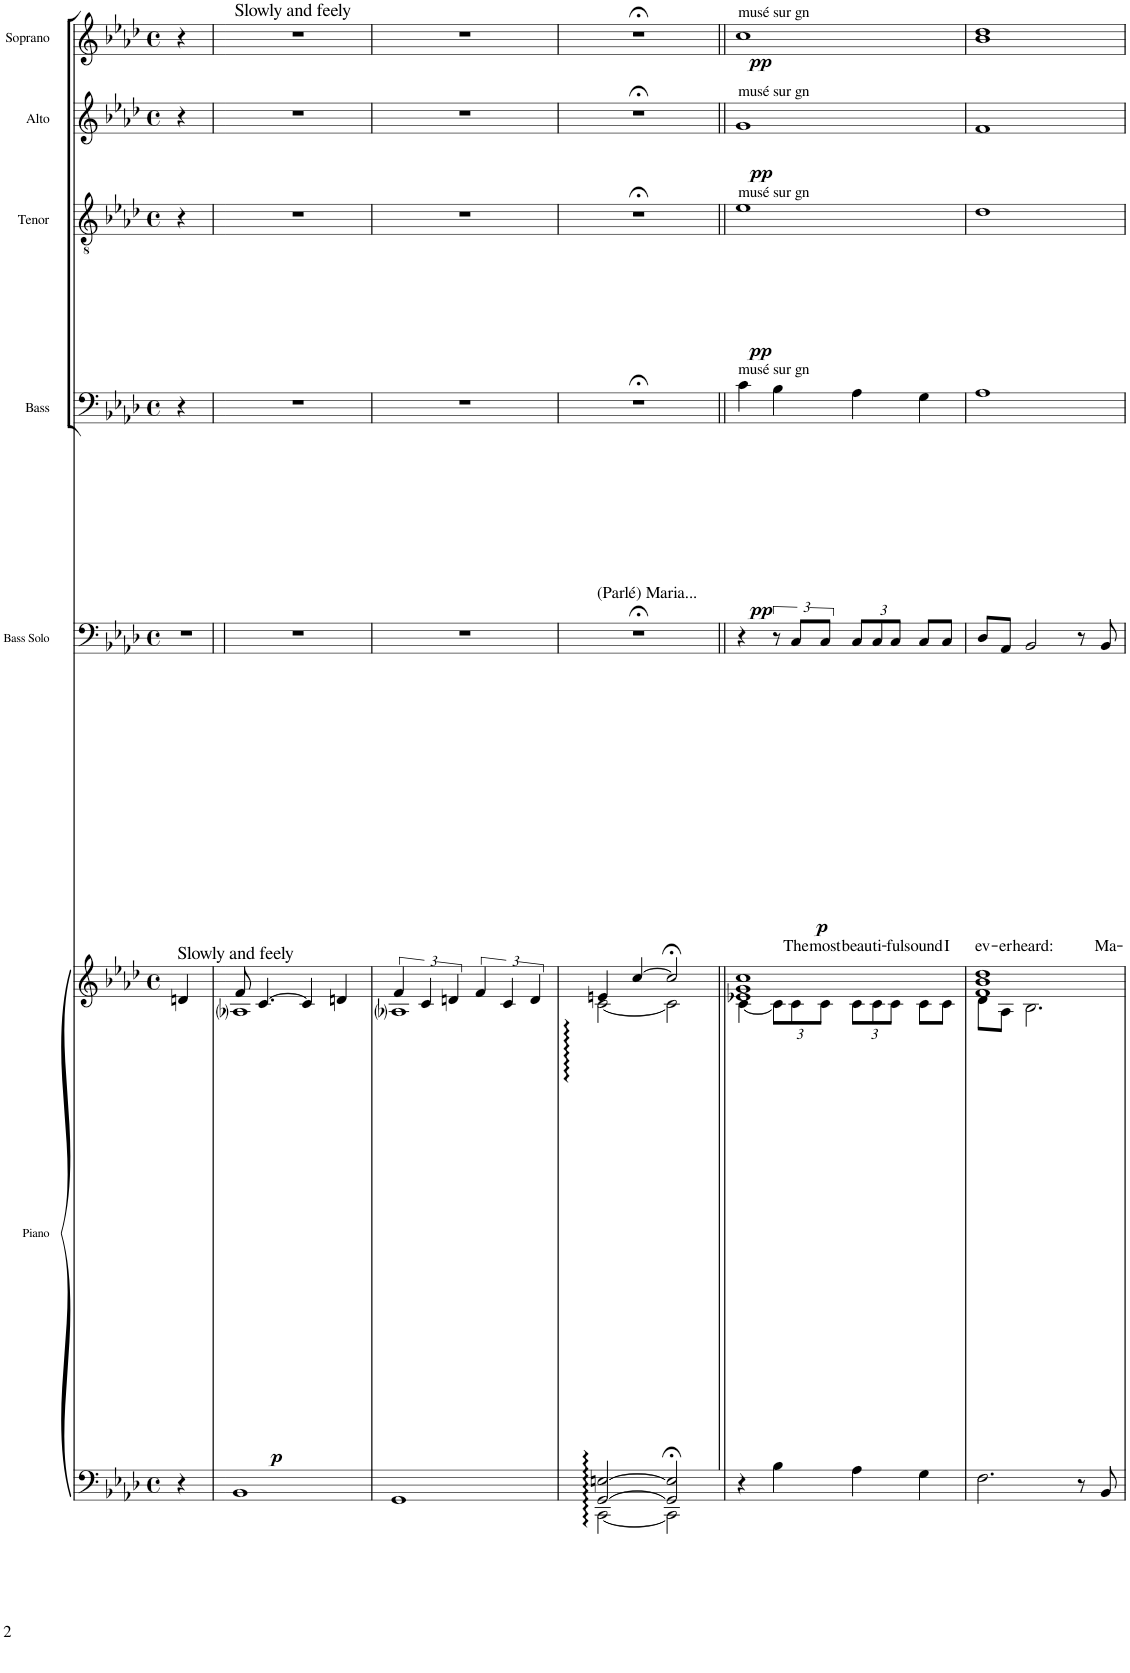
**kern	**kern	**dynam	**kern	**text	**dynam	**kern	**dynam	**kern	**dynam	**kern	**dynam	**kern	**dynam
*part6	*part6	*part6	*part5	*part5	*part5	*part4	*part4	*part3	*part3	*part2	*part2	*part1	*part1
*staff7	*staff6	*staff6/7	*staff5	*staff5	*staff5	*staff4	*staff4	*staff3	*staff3	*staff2	*staff2	*staff1	*staff1
*I"Piano	*	*	*I"Bass Solo	*	*	*I"Bass	*	*I"Tenor	*	*I"Alto	*	*I"Soprano	*
*I'Pno.	*	*	*I'Solo	*	*	*I'B.	*	*I'T.	*	*I'A.	*	*I'S.	*
*clefF4	*clefG2	*	*clefF4	*	*	*clefF4	*	*clefGv2	*	*clefG2	*	*clefG2	*
*k[b-e-a-d-]	*k[b-e-a-d-]	*	*k[b-e-a-d-]	*	*	*k[b-e-a-d-]	*	*k[b-e-a-d-]	*	*k[b-e-a-d-]	*	*k[b-e-a-d-]	*
*M4/4	*M4/4	*	*M4/4	*	*	*M4/4	*	*M4/4	*	*M4/4	*	*M4/4	*
*met(c)	*met(c)	*	*met(c)	*	*	*met(c)	*	*met(c)	*	*met(c)	*	*met(c)	*
=	=	=	=	=	=	=	=	=	=	=	=	=	=
!	!LO:TX:a:t=Slowly and feely	!	!	!	!	!	!	!	!	!	!	!	!
!	!	!LO:DY:b	!	!	!	!	!	!	!	!	!	!	!
4r	4dn/	p	1r	.	.	4r	.	4r	.	4r	.	4r	.
2.ryy	2.ryy	.	.	.	.	2.ryy	.	2.ryy	.	2.ryy	.	2.ryy	.
=1	=1	=1	=1	=1	=1	=1	=1	=1	=1	=1	=1	=1	=1
*	*^	*	*	*	*	*	*	*	*	*	*	*	*
!	!	!	!	!	!	!	!	!	!	!	!	!	!LO:TX:a:t=Slowly and feely	!
1BB-	8f/	1A-i	.	1r	.	.	1r	.	1r	.	1r	.	1r	.
.	[4.c/	.	.	.	.	.	.	.	.	.	.	.	.	.
.	4c/]	.	.	.	.	.	.	.	.	.	.	.	.	.
.	4dn/	.	.	.	.	.	.	.	.	.	.	.	.	.
=2	=2	=2	=2	=2	=2	=2	=2	=2	=2	=2	=2	=2	=2	=2
1GG	6f/	1A-i	.	1r	.	.	1r	.	1r	.	1r	.	1r	.
.	6c/	.	.	.	.	.	.	.	.	.	.	.	.	.
.	6dn/	.	.	.	.	.	.	.	.	.	.	.	.	.
.	6f/	.	.	.	.	.	.	.	.	.	.	.	.	.
.	6c/	.	.	.	.	.	.	.	.	.	.	.	.	.
.	6d/	.	.	.	.	.	.	.	.	.	.	.	.	.
=3	=3	=3	=3	=3	=3	=3	=3	=3	=3	=3	=3	=3	=3	=3
*^	*	*	*	*	*	*	*	*	*	*	*	*	*	*
!	!	!	!	!	!LO:TX:a:t=(Parlé) Maria...	!	!	!	!	!	!	!	!	!	!
[2GG/: [2En/:	[2CC\	4en:/	[2c\	.	1r;<	.	.	1r;<	.	1r;<	.	1r;<	.	1r;<	.
.	.	[4cc/	.	.	.	.	.	.	.	.	.	.	.	.	.
2GG/];< 2E/];<	2CC\]	2cc;</]	2c\]	.	.	.	.	.	.	.	.	.	.	.	.
=4||	=4||	=4||	=4||	=4||	=4||	=4||	=4||	=4||	=4||	=4||	=4||	=4||	=4||	=4||	=4||
!	!	!	!	!	!	!	!	!	!	!	!	!	!	!LO:TX:a:t=musé sur gn	!
!	!	!	!	!	!	!	!	!	!	!	!	!LO:TX:a:t=musé sur gn	!	!	!
!	!	!	!	!	!	!	!	!	!	!LO:TX:a:t=musé sur gn	!	!	!	!	!
!	!	!	!	!	!	!	!	!LO:TX:a:t=musé sur gn	!	!	!	!	!	!	!
!	!	!	!	!LO:DY:b=2	!	!	!	!	!LO:DY:b	!	!LO:DY:b	!	!LO:DY:b	!	!LO:DY:b
*v	*v	*	*	*	*	*	*	*	*	*	*	*	*	*	*
4r	1e-X 1g 1cc	[4c\	p	4r	.	.	4c\	pp	1e-	pp	1g	pp	1cc	pp
*	*	*Xbrackettup	*	*	*	*	*	*	*	*	*	*	*	*
!	!	!	!	!	!	!LO:DY:b	!	!	!	!	!	!	!	!
4B-\	.	12c\L]	.	12r	.	p	4B-\	.	.	.	.	.	.	.
!	!	!	!	!	!LO:LY:b	!	!	!	!	!	!	!	!	!
.	.	12c\	.	12C/L	The	.	.	.	.	.	.	.	.	.
!	!	!	!	!	!LO:LY:b	!	!	!	!	!	!	!	!	!
.	.	12c\J	.	12C/J	most	.	.	.	.	.	.	.	.	.
*	*	*	*	*Xbrackettup	*	*	*	*	*	*	*	*	*	*
!	!	!	!	!	!LO:LY:b	!	!	!	!	!	!	!	!	!
4A-\	.	12c\L	.	12C/L	beau-	.	4A-\	.	.	.	.	.	.	.
!	!	!	!	!	!LO:LY:b	!	!	!	!	!	!	!	!	!
.	.	12c\	.	12C/	-ti-	.	.	.	.	.	.	.	.	.
!	!	!	!	!	!LO:LY:b	!	!	!	!	!	!	!	!	!
.	.	12c\J	.	12C/J	-ful	.	.	.	.	.	.	.	.	.
!	!	!	!	!	!LO:LY:b	!	!	!	!	!	!	!	!	!
4G\	.	8c\L	.	8C/L	sound	.	4G\	.	.	.	.	.	.	.
!	!	!	!	!	!LO:LY:b	!	!	!	!	!	!	!	!	!
.	.	8c\J	.	8C/J	I	.	.	.	.	.	.	.	.	.
=5	=5	=5	=5	=5	=5	=5	=5	=5	=5	=5	=5	=5	=5	=5
!	!	!	!	!	!LO:LY:b	!	!	!	!	!	!	!	!	!
2.F\	1f 1b- 1dd-	8d-\L	.	8D-/L	ev-	.	1A-	.	1d-	.	1f	.	1b- 1dd-	.
!	!	!	!	!	!LO:LY:b	!	!	!	!	!	!	!	!	!
.	.	8A-\J	.	8AA-/J	-er	.	.	.	.	.	.	.	.	.
!	!	!	!	!	!LO:LY:b	!	!	!	!	!	!	!	!	!
.	.	2.B-\	.	2BB-/	heard:	.	.	.	.	.	.	.	.	.
8r	.	.	.	8r	.	.	.	.	.	.	.	.	.	.
!	!	!	!	!	!LO:LY:b	!	!	!	!	!	!	!	!	!
8BB-/	.	.	.	8BB-/	Ma-	.	.	.	.	.	.	.	.	.
*	*v	*v	*	*	*	*	*	*	*	*	*	*	*	*
=	=	=	=	=	=	=	=	=	=	=	=	=	=
*-	*-	*-	*-	*-	*-	*-	*-	*-	*-	*-	*-	*-	*-
